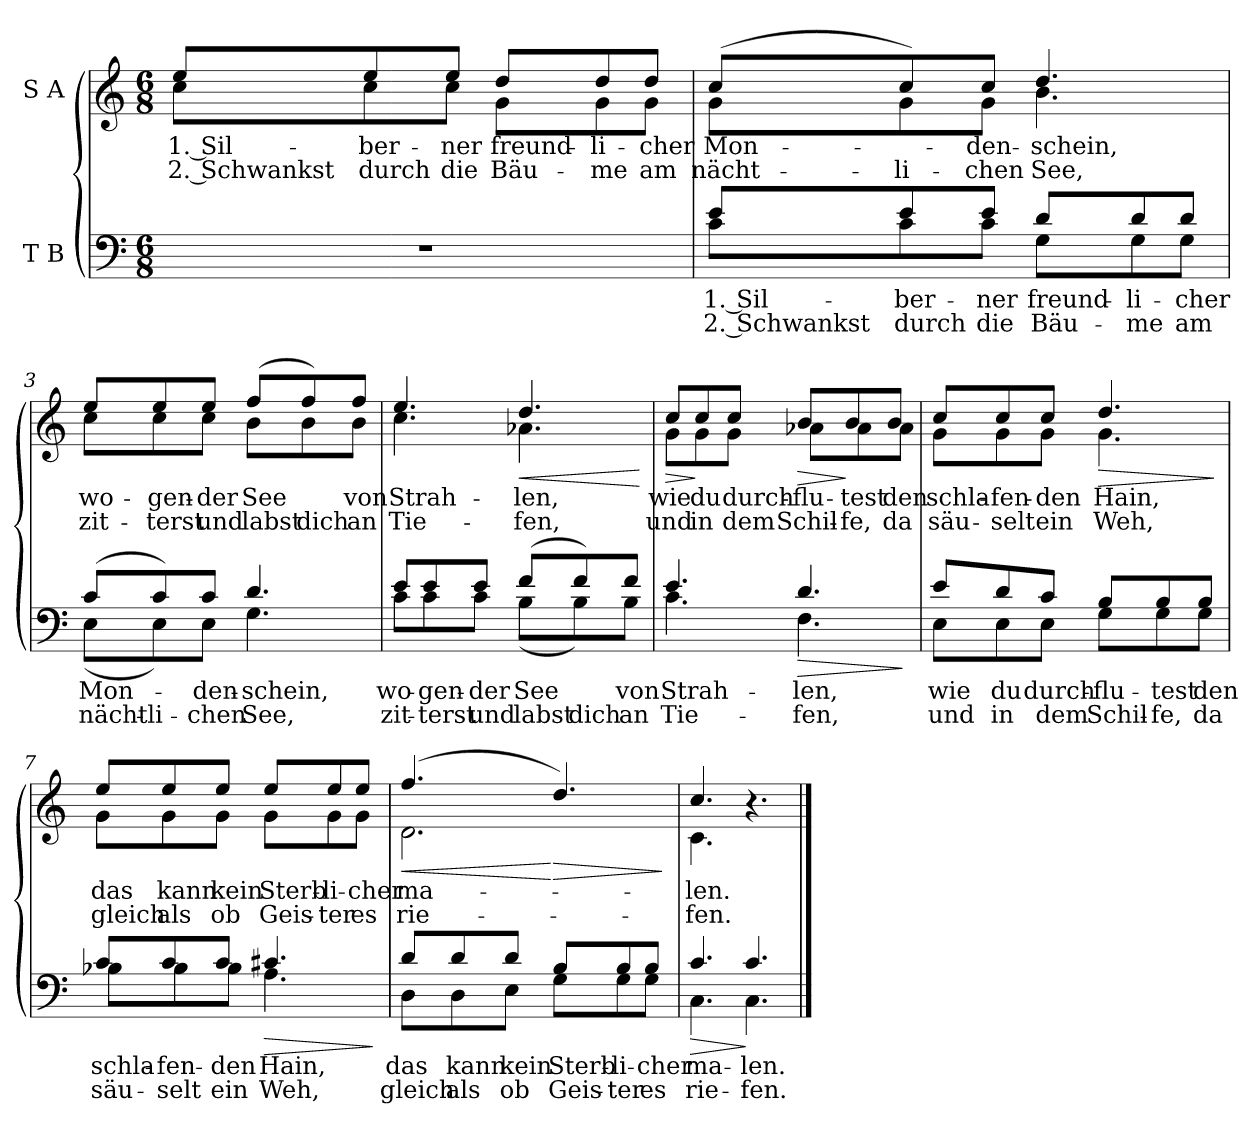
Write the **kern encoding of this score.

**kern	**text	**text	**dynam	**kern	**text	**text	**dynam
*part2	*part2	*part2	*part2	*part1	*part1	*part1	*part1
*staff2	*staff2	*staff2	*staff2	*staff1	*staff1	*staff1	*staff1
*I"T B	*	*	*	*I"S A	*	*	*
*clefF4	*	*	*	*clefG2	*	*	*
*k[]	*	*	*	*k[]	*	*	*
*M6/8	*	*	*	*M6/8	*	*	*
=1	=1	=1	=1	=1	=1	=1	=1
!	!	!	!	!LO:TX:a:B:t=Sanft und leise, getragen	!	!	!
!	!	!	!	!	!LO:LY:b	!LO:LY:b	!
*	*	*	*	*^	*	*	*
2.r	.	.	.	8ee/L	8cc\L	1. Sil-	2. Schwankst	.
!	!	!	!	!	!	!LO:LY:b	!LO:LY:b	!
.	.	.	.	8ee/	8cc\	-ber-	durch	.
!	!	!	!	!	!	!LO:LY:b	!LO:LY:b	!
.	.	.	.	8ee/J	8cc\J	-ner	die	.
!	!	!	!	!	!	!LO:LY:b	!LO:LY:b	!
.	.	.	.	8dd/L	8g\L	freund-	Bäu-	.
!	!	!	!	!	!	!LO:LY:b	!LO:LY:b	!
.	.	.	.	8dd/	8g\	-li-	-me	.
!	!	!	!	!	!	!LO:LY:b	!LO:LY:b	!
.	.	.	.	8dd/J	8g\J	-cher	am	.
=2	=2	=2	=2	=2	=2	=2	=2	=2
!	!LO:LY:b	!LO:LY:b	!	!	!	!LO:LY:b	!LO:LY:b	!
*^	*	*	*	*	*	*	*	*
8e/L	8c\L	1. Sil-	2. Schwankst	.	(8cc/L	8g\L	Mon-	nächt-	.
!	!	!LO:LY:b	!LO:LY:b	!	!	!	!	!LO:LY:b	!
8e/	8c\	-ber-	durch	.	8cc/)	8g\	.	-li-	.
!	!	!LO:LY:b	!LO:LY:b	!	!	!	!LO:LY:b	!LO:LY:b	!
8e/J	8c\J	-ner	die	.	8cc/J	8g\J	-den-	-chen	.
!	!	!LO:LY:b	!LO:LY:b	!	!	!	!LO:LY:b	!LO:LY:b	!
8d/L	8G\L	freund-	Bäu-	.	4.dd/	4.b\	-schein,	See,	.
!	!	!LO:LY:b	!LO:LY:b	!	!	!	!	!	!
8d/	8G\	-li-	-me	.	.	.	.	.	.
!	!	!LO:LY:b	!LO:LY:b	!	!	!	!	!	!
8d/J	8G\J	-cher	am	.	.	.	.	.	.
=3	=3	=3	=3	=3	=3	=3	=3	=3	=3
!	!	!LO:LY:b	!LO:LY:b	!	!	!	!LO:LY:b	!LO:LY:b	!
(8c/L	(8E\L	Mon-	nächt-	.	8ee/L	8cc\L	wo-	zit-	.
!	!	!	!LO:LY:b	!	!	!	!LO:LY:b	!LO:LY:b	!
8c/)	8E\)	.	-li-	.	8ee/	8cc\	-gen-	-terst	.
!	!	!LO:LY:b	!LO:LY:b	!	!	!	!LO:LY:b	!LO:LY:b	!
8c/J	8E\J	-den-	-chen	.	8ee/J	8cc\J	-der	und	.
!	!	!LO:LY:b	!LO:LY:b	!	!	!	!LO:LY:b	!LO:LY:b	!
4.d/	4.G\	-schein,	See,	.	(8ff/L	8b\L	See	labst	.
!	!	!	!	!	!	!	!	!LO:LY:b	!
.	.	.	.	.	8ff/)	8b\	.	dich	.
!	!	!	!	!	!	!	!LO:LY:b	!LO:LY:b	!
.	.	.	.	.	8ff/J	8b\J	von	an	.
!!LO:LB:g=z	!!
=4	=4	=4	=4	=4	=4	=4	=4	=4	=4
!	!	!LO:LY:b	!LO:LY:b	!	!	!	!LO:LY:b	!LO:LY:b	!
8e/L	8c\L	wo-	zit-	.	4.ee/	4.cc\	Strah-	Tie-	.
!	!	!LO:LY:b	!LO:LY:b	!	!	!	!	!	!
8e/	8c\	-gen-	-terst	.	.	.	.	.	.
!	!	!LO:LY:b	!LO:LY:b	!	!	!	!	!	!
8e/J	8c\J	-der	und	.	.	.	.	.	.
!	!	!LO:LY:b	!LO:LY:b	!	!	!	!LO:LY:b	!LO:LY:b	!LO:HP:b
(8f/L	(8B\L	See	labst	.	4.dd/	4.a-X\	-len,	-fen,	<
!	!	!	!LO:LY:b	!	!	!	!	!	!
8f/)	8B\)	.	dich	.	.	.	.	.	.
!	!	!LO:LY:b	!LO:LY:b	!	!	!	!	!	!
8f/J	8B\J	von	an	.	.	.	.	.	.
*v	*v	*	*	*	*	*	*	*	*
*	*	*	*	*v	*v	*	*	*
.	.	.	.	.	.	.	[
=5	=5	=5	=5	=5	=5	=5	=5
!	!LO:LY:b	!LO:LY:b	!	!	!LO:LY:b	!LO:LY:b	!LO:HP:b
*^	*	*	*	*^	*	*	*
4.e/	4.c\	Strah-	Tie-	.	8cc/L	8g\L	wie	und	>
!	!	!	!	!	!	!	!LO:LY:b	!LO:LY:b	!
.	.	.	.	.	8cc/	8g\	du	in	]
!	!	!	!	!	!	!	!LO:LY:b	!LO:LY:b	!
.	.	.	.	.	8cc/J	8g\J	durch-	dem	.
!	!	!LO:LY:b	!LO:LY:b	!LO:HP:b	!	!	!LO:LY:b	!LO:LY:b	!LO:HP:b
4.d/	4.F\	-len,	-fen,	>	8b/L	8a-X\L	-flu-	Schil-	>
!	!	!	!	!	!	!	!LO:LY:b	!LO:LY:b	!
.	.	.	.	.	8b/	8a-\	-test	-fe,	]
!	!	!	!	!	!	!	!LO:LY:b	!LO:LY:b	!
.	.	.	.	.	8b/J	8a-\J	den	da	.
*v	*v	*	*	*	*	*	*	*	*
*	*	*	*	*v	*v	*	*	*
.	.	.	]	.	.	.	.
=6	=6	=6	=6	=6	=6	=6	=6
!	!LO:LY:b	!LO:LY:b	!	!	!LO:LY:b	!LO:LY:b	!
*^	*	*	*	*^	*	*	*
8e/L	8E\L	wie	und	.	8cc/L	8g\L	schla-	säu-	.
!	!	!LO:LY:b	!LO:LY:b	!	!	!	!LO:LY:b	!LO:LY:b	!
8d/	8E\	du	in	.	8cc/	8g\	-fen-	-selt	.
!	!	!LO:LY:b	!LO:LY:b	!	!	!	!LO:LY:b	!LO:LY:b	!
8c/J	8E\J	durch-	dem	.	8cc/J	8g\J	-den	ein	.
!	!	!LO:LY:b	!LO:LY:b	!	!	!	!LO:LY:b	!LO:LY:b	!LO:HP:b
8B/L	8G\L	-flu-	Schil-	.	4.dd/	4.g\	Hain,	Weh,	>
!	!	!LO:LY:b	!LO:LY:b	!	!	!	!	!	!
8B/	8G\	-test	-fe,	.	.	.	.	.	.
!	!	!LO:LY:b	!LO:LY:b	!	!	!	!	!	!
8B/J	8G\J	den	da	.	.	.	.	.	.
*v	*v	*	*	*	*	*	*	*	*
*	*	*	*	*v	*v	*	*	*
.	.	.	.	.	.	.	]
!!LO:LB:g=z
=7	=7	=7	=7	=7	=7	=7	=7
!	!LO:LY:b	!LO:LY:b	!	!	!LO:LY:b	!LO:LY:b	!
*^	*	*	*	*^	*	*	*
8c/L	8B-X\L	schla-	säu-	.	8ee/L	8g\L	das	gleich	.
!	!	!LO:LY:b	!LO:LY:b	!	!	!	!LO:LY:b	!LO:LY:b	!
8c/	8B-\	-fen-	-selt	.	8ee/	8g\	kann	als	.
!	!	!LO:LY:b	!LO:LY:b	!	!	!	!LO:LY:b	!LO:LY:b	!
8c/J	8B-\J	-den	ein	.	8ee/J	8g\J	kein	ob	.
!	!	!LO:LY:b	!LO:LY:b	!LO:HP:b	!	!	!LO:LY:b	!LO:LY:b	!
4.c#X/	4.A\	Hain,	Weh,	>	8ee/L	8g\L	Sterb-	Geis-	.
!	!	!	!	!	!	!	!LO:LY:b	!LO:LY:b	!
.	.	.	.	.	8ee/	8g\	-li-	-ter	.
!	!	!	!	!	!	!	!LO:LY:b	!LO:LY:b	!
.	.	.	.	.	8ee/J	8g\J	-cher	es	.
*v	*v	*	*	*	*	*	*	*	*
*	*	*	*	*v	*v	*	*	*
.	.	.	]	.	.	.	.
=8	=8	=8	=8	=8	=8	=8	=8
!	!LO:LY:b	!LO:LY:b	!	!	!LO:LY:b	!LO:LY:b	!LO:HP:b
*^	*	*	*	*^	*	*	*
8d/L	8D\L	das	gleich	.	(4.ff/	2.d\	ma-	rie-	<
!	!	!LO:LY:b	!LO:LY:b	!	!	!	!	!	!
8d/	8D\	kann	als	.	.	.	.	.	.
!	!	!LO:LY:b	!LO:LY:b	!	!	!	!	!	!
8d/J	8E\J	kein	ob	.	.	.	.	.	.
!	!	!LO:LY:b	!LO:LY:b	!	!	!	!	!	!LO:HP:n=1:b
8B/L	8G\L	Sterb-	Geis-	.	4.dd/)	.	.	.	[ >
!	!	!LO:LY:b	!LO:LY:b	!	!	!	!	!	!
8B/	8G\	-li-	-ter	.	.	.	.	.	.
!	!	!LO:LY:b	!LO:LY:b	!	!	!	!	!	!
8B/J	8G\J	-cher	es	.	.	.	.	.	.
*v	*v	*	*	*	*	*	*	*	*
*	*	*	*	*v	*v	*	*	*
.	.	.	.	.	.	.	]
=9	=9	=9	=9	=9	=9	=9	=9
!	!LO:LY:b	!LO:LY:b	!LO:HP:b	!	!LO:LY:b	!LO:LY:b	!
*^	*	*	*	*^	*	*	*
4.c/	4.C\	ma-	rie-	>	4.cc/	4.c\	-len.	-fen.	.
!	!	!LO:LY:b	!LO:LY:b	!	!	!	!	!	!
4.c/	4.C\	-len.	-fen.	]	4.r	4.ryy	.	.	.
*v	*v	*	*	*	*	*	*	*	*
*	*	*	*	*v	*v	*	*	*
==	==	==	==	==	==	==	==
*-	*-	*-	*-	*-	*-	*-	*-
